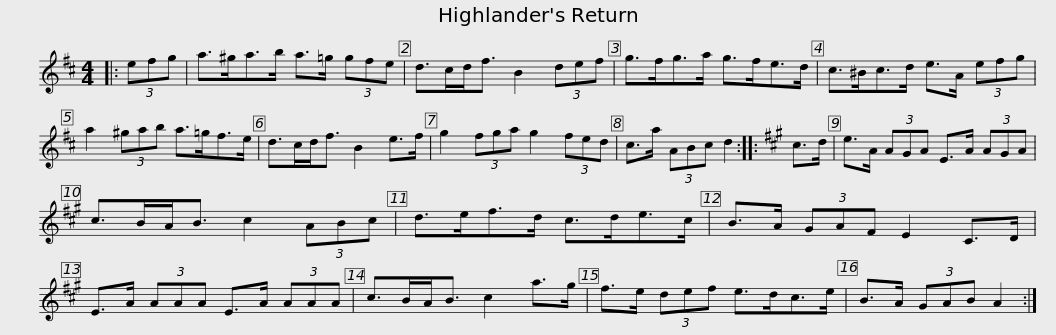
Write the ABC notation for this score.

X:1
L:1/8
M:4/4
I:linebreak $
K:D
V:1 treble
V:1
|: (3efg | a>^ga>b a>=g (3gfe | d>cd<f B2 (3def | g>fg>a g>fe>d |$ c>^Bc>d e>A (3efg | %5
 a2 (3^gab a>=gf>e | d>cd<f B2 e>f | g2 (3fga g2 (3fed |$ c>a (3ABc d2 ::[K:A] c>d | %10
 e>A (3AGA E>A (3AGA | c>BA<B c2 (3ABc | d>ef>d c>de>c |$ B>A (3GAF E2 C>D | E>A (3AAA E>A (3AAA | %15
 c>BA<B c2 a>g | f>e (3def e>dc>e | B>A (3GAB A2 :| %18
